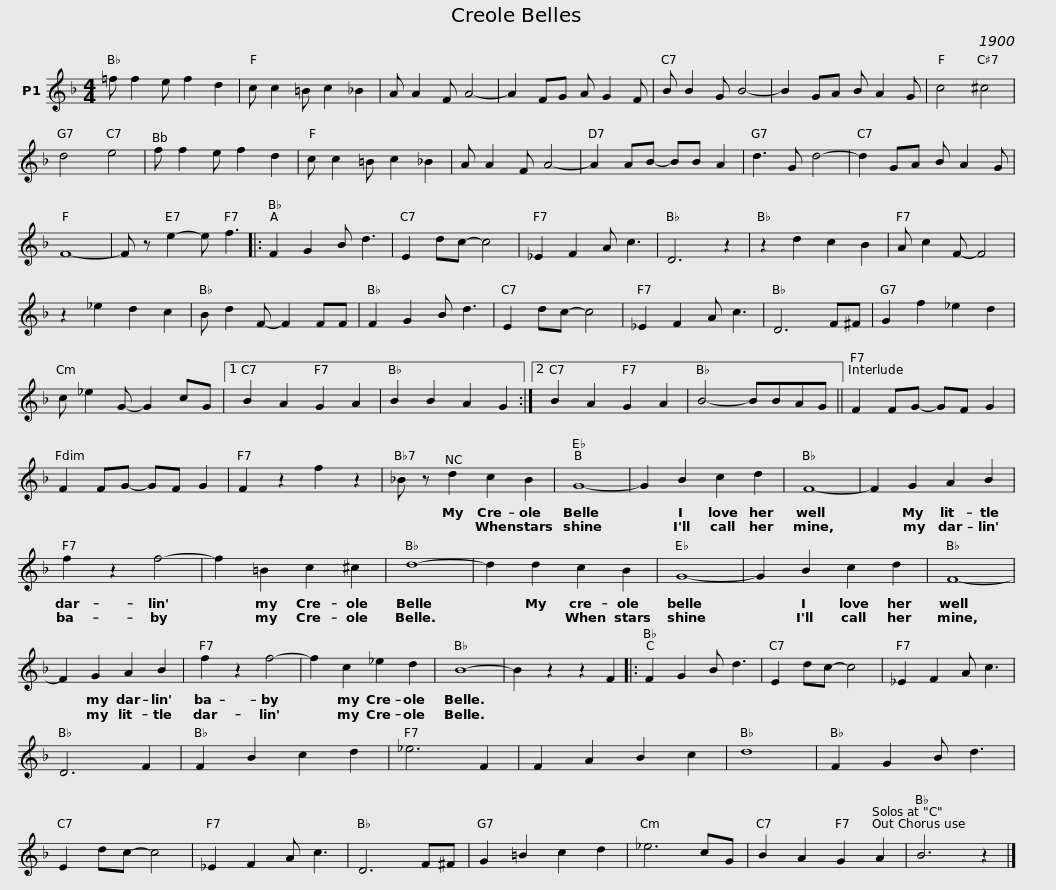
X:1
L:1/8
M:4/4
I:linebreak $
K:F
V:1 treble
V:1
 =f f2 e f2 d2 | c c2 =B c2 _B2 | A A2 F A4- | A2 FG A G2 F | B B2 G B4- | %5
 B2 GA B A2 G | c4 ^c4 | d4 e4 |$ f f2 e f2 d2 | c c2 =B c2 _B2 | %10
 A A2 F A4- | A2 AB- BB A2 | d3 G d4- | d2 GA B A2 G | F8- | %15
 F z e2- e f3 |:$ F2 G2 B d3 | E2 dc- c4 | _E2 F2 A c3 | D6 z2 | %20
 z2 d2 c2 B2 | A c2 F- F4 | z2 _e2 d2 c2 | B d2 F- F2 FF | F2 G2 B d3 |$ %25
 E2 dc- c4 | _E2 F2 A c3 | D6 F^F | G2 f2 _e2 d2 | c _e2 G- G2 cG |1 %30
 B2 A2 G2 A2 | B2 B2 A2 G2 :|2 B2 A2 G2 A2 | B4- BBAG ||$ F2 FG- GF G2 | %35
 F2 FG- GF G2 | F2 z2 f2 z2 | _B z d2 c2 B2 |$ G8- | G2 B2 c2 d2 | %40
 F8- | F2 G2 A2 B2 |$ f2 z2 f4- | f2 =B2 c2 ^c2 | d8- | %45
 d2 d2 c2 B2 | G8- | G2 B2 c2 d2 |$ F8- | F2 G2 A2 B2 | %50
 f2 z2 f4- | f2 c2 _e2 d2 | B8- | B2 z2 z2 F2 |:$ F2 G2 B d3 | %55
 E2 dc- c4 | _E2 F2 A c3 | D6 F2 |$ F2 B2 c2 d2 | _e6 F2 | %60
 F2 A2 B2 c2 | d8 |$ F2 G2 B d3 | E2 dc- c4 | _E2 F2 A c3 | %65
 D6 F^F |$ G2 =B2 c2 d2 | _e6 cG | B2 A2 G2 A2 | B6 z2 |] %70
